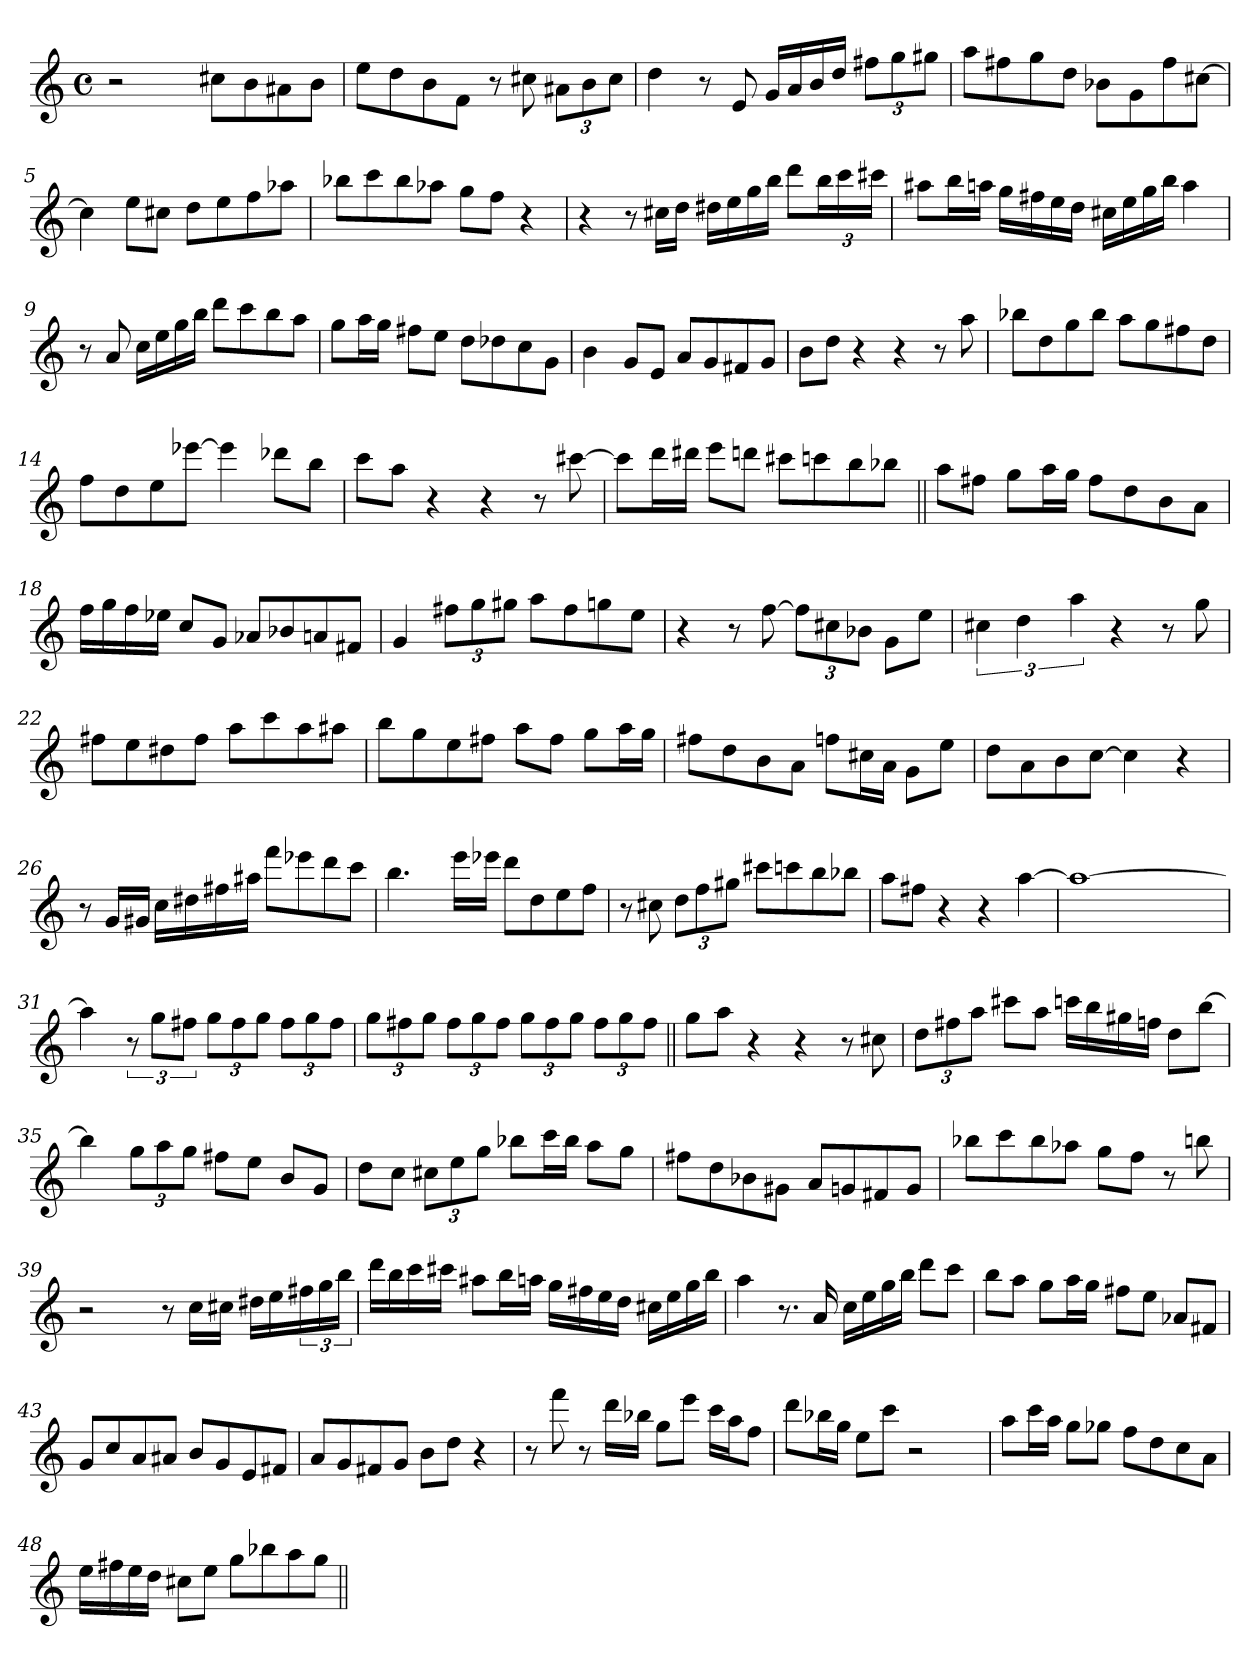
**kern
*part1
*staff1
*clefG2
*k[]
*C:
*M4/4
*met(c)
*MM219
=1
*^
4ryy	2r
4ryy	.
4ryy	8cc#X\L
.	8b\
4ryy	8a#X\
.	8b\J
=2	=2
4ryy	8ee\L
.	8dd\
4ryy	8b\
.	8f\J
4ryy	8r
.	8cc#X\
4ryy	12a#X\L
.	12b\
.	12cc#\J
=3	=3
4ryy	4dd\
4ryy	8r
.	8e/
4ryy	16g/LL
.	16a/
.	16b/
.	16dd/JJ
4ryy	12ff#X\L
.	12gg\
.	12gg#X\J
=4	=4
4ryy	8aa\L
.	8ff#X\
4ryy	8gg\
.	8dd\J
4ryy	8b-X\L
.	8g\
4ryy	8ff#\
.	[8cc#X\J
!!LO:LB:g=z	!!
=5	=5
4ryy	4cc#\]
4ryy	8ee\L
.	8cc#X\J
4ryy	8dd\L
.	8ee\
4ryy	8ff\
.	8aa-X\J
=6	=6
4ryy	8bb-X\L
.	8ccc\
4ryy	8bb-\
.	8aa-X\J
4ryy	8gg\L
.	8ff\J
4ryy	4r
=7	=7
4ryy	4r
4ryy	8r
.	16cc#X\LL
.	16dd\JJ
4ryy	16dd#X\LL
.	16ee\
.	16gg\
.	16bb\JJ
4ryy	8ddd\L
.	24bb\L
.	24ccc\
.	24ccc#X\JJ
=8	=8
4ryy	8aa#X\L
.	16bb\L
.	16aan\JJ
4ryy	16gg\LL
.	16ff#X\
.	16ee\
.	16dd\JJ
4ryy	16cc#X\LL
.	16ee\
.	16gg\
.	16bb\JJ
4ryy	4aa\
!!LO:PB:g=z	!!
=9	=9
4ryy	8r
.	8a/
4ryy	16cc\LL
.	16ee\
.	16gg\
.	16bb\JJ
4ryy	8ddd\L
.	8ccc\
4ryy	8bb\
.	8aa\J
=10	=10
4ryy	8gg\L
.	16aa\L
.	16gg\JJ
4ryy	8ff#X\L
.	8ee\J
4ryy	8dd\L
.	8dd-X\
4ryy	8cc\
.	8g\J
=11	=11
4ryy	4b\
4ryy	8g/L
.	8e/J
4ryy	8a/L
.	8g/
4ryy	8f#X/
.	8g/J
=12	=12
4ryy	8b\L
.	8dd\J
4ryy	4r
4ryy	4r
4ryy	8r
.	8aa\
!!LO:LB:g=z	!!
=13	=13
4ryy	8bb-X\L
.	8dd\
4ryy	8gg\
.	8bb-\J
4ryy	8aa\L
.	8gg\
4ryy	8ff#X\
.	8dd\J
=14	=14
4ryy	8ff\L
.	8dd\
4ryy	8ee\
.	[8eee-X\J
4ryy	4eee-\]
4ryy	8ddd-X\L
.	8bb\J
=15	=15
4ryy	8ccc\L
.	8aa\J
4ryy	4r
4ryy	4r
4ryy	8r
.	[8ccc#X\
=16	=16
4ryy	8ccc#\L]
.	16ddd\L
.	16ddd#X\JJ
4ryy	8eee\L
.	8dddn\J
4ryy	8ccc#X\L
.	8cccn\
4ryy	8bb\
.	8bb-X\J
!!LO:LB:g=z	!!
=17||	=17||
4ryy	8aa\L
.	8ff#X\J
4ryy	8gg\L
.	16aa\L
.	16gg\JJ
4ryy	8ff#\L
.	8dd\
4ryy	8b\
.	8a\J
=18	=18
4ryy	16ff\LL
.	16gg\
.	16ff\
.	16ee-X\JJ
4ryy	8cc/L
.	8g/J
4ryy	8a-X/L
.	8b-X/
4ryy	8an/
.	8f#X/J
=19	=19
4ryy	4g/
4ryy	12ff#X\L
.	12gg\
.	12gg#X\J
4ryy	8aa\L
.	8ff#\
4ryy	8ggn\
.	8ee\J
=20	=20
4ryy	4r
4ryy	8r
.	[8ff\
4ryy	12ff\L]
.	12cc#X\
.	12b-X\J
4ryy	8g\L
.	8ee\J
!!LO:PB:g=z	!!
=21	=21
4ryy	6cc#X\
.	6dd\
4ryy	.
.	6aa\
4ryy	4r
4ryy	8r
.	8gg\
=22	=22
4ryy	8ff#X\L
.	8ee\
4ryy	8dd#X\
.	8ff#\J
4ryy	8aa\L
.	8ccc\
4ryy	8aa\
.	8aa#X\J
=23	=23
4ryy	8bb\L
.	8gg\
4ryy	8ee\
.	8ff#X\J
4ryy	8aa\L
.	8ff#\J
4ryy	8gg\L
.	16aa\L
.	16gg\JJ
=24	=24
4ryy	8ff#X\L
.	8dd\
4ryy	8b\
.	8a\J
4ryy	8ffn\L
.	16cc#X\L
.	16a\JJ
4ryy	8g\L
.	8ee\J
!!LO:LB:g=z	!!
=25	=25
4ryy	8dd\L
.	8a\
4ryy	8b\
.	[8cc\J
4ryy	4cc\]
4ryy	4r
=26	=26
4ryy	8r
.	16g/LL
.	16g#X/JJ
4ryy	16cc\LL
.	16dd#X\
.	16ff#X\
.	16aa#X\JJ
4ryy	8fff\L
.	8eee-X\
4ryy	8ddd\
.	8ccc\J
=27	=27
4ryy	4.bb\
4ryy	.
.	16eee\LL
.	16eee-X\JJ
4ryy	8ddd\L
.	8dd\
4ryy	8ee\
.	8ff\J
=28	=28
4ryy	8r
.	8cc#X\
4ryy	12dd\L
.	12ff\
.	12gg#X\J
4ryy	8ccc#X\L
.	8cccn\
4ryy	8bb\
.	8bb-X\J
!!LO:LB:g=z	!!
=29	=29
4ryy	8aa\L
.	8ff#X\J
4ryy	4r
4ryy	4r
4ryy	[4aa\
=30	=30
4ryy	1aa_
4ryy	.
4ryy	.
4ryy	.
=31	=31
4ryy	4aa\]
4ryy	12r
.	12gg\L
.	12ff#X\J
4ryy	12gg\L
.	12ff#\
.	12gg\J
4ryy	12ff#\L
.	12gg\
.	12ff#\J
=32	=32
4ryy	12gg\L
.	12ff#X\
.	12gg\J
4ryy	12ff#\L
.	12gg\
.	12ff#\J
4ryy	12gg\L
.	12ff#\
.	12gg\J
4ryy	12ff#\L
.	12gg\
.	12ff#\J
!!LO:PB:g=z	!!
=33||	=33||
4ryy	8gg\L
.	8aa\J
4ryy	4r
4ryy	4r
4ryy	8r
.	8cc#X\
=34	=34
4ryy	12dd\L
.	12ff#X\
.	12aa\J
4ryy	8ccc#X\L
.	8aa\J
4ryy	16cccn\LL
.	16bb\
.	16gg#X\
.	16ffn\JJ
4ryy	8dd\L
.	[8bb\J
=35	=35
4ryy	4bb\]
4ryy	12gg\L
.	12aa\
.	12gg\J
4ryy	8ff#X\L
.	8ee\J
4ryy	8b/L
.	8g/J
=36	=36
4ryy	8dd\L
.	8cc\J
4ryy	12cc#X\L
.	12ee\
.	12gg\J
4ryy	8bb-X\L
.	16ccc\L
.	16bb-\JJ
4ryy	8aa\L
.	8gg\J
!!LO:LB:g=z	!!
=37	=37
4ryy	8ff#X\L
.	8dd\
4ryy	8b-X\
.	8g#X\J
4ryy	8a/L
.	8gn/
4ryy	8f#X/
.	8g/J
=38	=38
4ryy	8bb-X\L
.	8ccc\
4ryy	8bb-\
.	8aa-X\J
4ryy	8gg\L
.	8ff\J
4ryy	8r
.	8bbn\
=39	=39
4ryy	2r
4ryy	.
4ryy	8r
.	16cc\LL
.	16cc#X\JJ
4ryy	16dd#X\LL
.	16ee\
.	24ff#X\
.	24gg\
.	24bb\JJ
=40	=40
4ryy	16ddd\LL
.	16bb\
.	16ccc\
.	16ccc#X\JJ
4ryy	8aa#X\L
.	16bb\L
.	16aan\JJ
4ryy	16gg\LL
.	16ff#X\
.	16ee\
.	16dd\JJ
4ryy	16cc#X\LL
.	16ee\
.	16gg\
.	16bb\JJ
!!LO:LB:g=z	!!
=41	=41
4ryy	4aa\
4ryy	8.r
.	16a/
4ryy	16cc\LL
.	16ee\
.	16gg\
.	16bb\JJ
4ryy	8ddd\L
.	8ccc\J
=42	=42
4ryy	8bb\L
.	8aa\J
4ryy	8gg\L
.	16aa\L
.	16gg\JJ
4ryy	8ff#X\L
.	8ee\J
4ryy	8a-X/L
.	8f#X/J
=43	=43
4ryy	8g/L
.	8cc/
4ryy	8a/
.	8a#X/J
4ryy	8b/L
.	8g/
4ryy	8e/
.	8f#X/J
=44	=44
4ryy	8a/L
.	8g/
4ryy	8f#X/
.	8g/J
4ryy	8b\L
.	8dd\J
4ryy	4r
!!LO:PB:g=z	!!
=45	=45
4ryy	8r
.	8fff\
4ryy	8r
.	16ddd\LL
.	16bb-X\JJ
4ryy	8gg\L
.	8eee\J
4ryy	16ccc\LL
.	16aa\J
.	8ff\J
=46	=46
4ryy	8ddd\L
.	16bb-X\L
.	16gg\JJ
4ryy	8ee\L
.	8ccc\J
4ryy	2r
4ryy	.
=47	=47
4ryy	8aa\L
.	16ccc\L
.	16aa\JJ
4ryy	8gg\L
.	8gg-X\J
4ryy	8ff\L
.	8dd\
4ryy	8cc\
.	8a\J
=48	=48
4ryy	16ee\LL
.	16ff#X\
.	16ee\
.	16dd\JJ
4ryy	8cc#X\L
.	8ee\J
4ryy	8gg\L
.	8bb-X\
4ryy	8aa\
.	8gg\J
*v	*v
=||
*-
